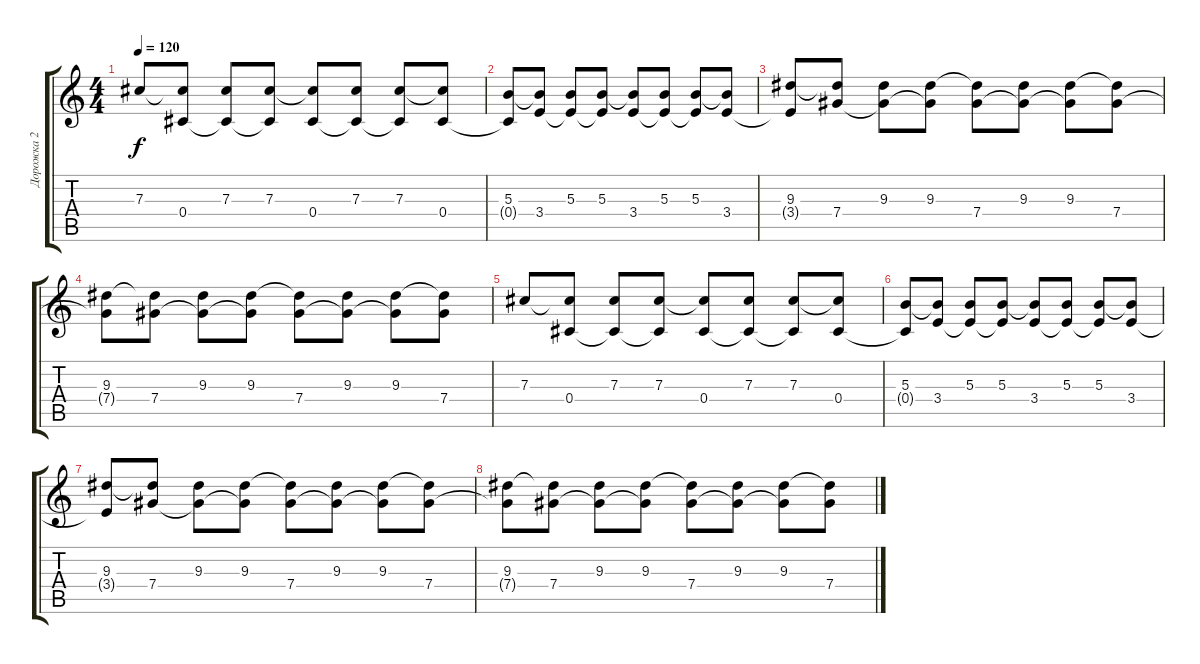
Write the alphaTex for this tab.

\track ("Дорожка 2" "Дорожка 2") {instrument acousticguitarnylon}
\staff {score tabs}
\tuning (Eb4 Bb3 Gb3 Db3 Ab2 Eb2) {hide}
\ts (4 4)
\tempo 120
\clef g2
\ks c
7.3.8{dy f instrument acousticguitarnylon} (7.3{t} 0.4).8 (7.3 0.4{t}).8 (7.3 0.4{t}).8 (7.3{t} 0.4).8 (7.3 0.4{t}).8 (7.3 0.4{t}).8 (7.3{t} 0.4).8 |
(5.3 0.4{t}).8 (5.3{t} 3.4).8 (5.3 3.4{t}).8 (5.3 3.4{t}).8 (5.3{t} 3.4).8 (5.3 3.4{t}).8 (5.3 3.4{t}).8 (5.3{t} 3.4).8 |
(9.3 3.4{t}).8 (9.3{t} 7.4).8 (9.3 7.4{t}).8 (9.3 7.4{t}).8 (9.3{t} 7.4).8 (9.3 7.4{t}).8 (9.3 7.4{t}).8 (9.3{t} 7.4).8 |
(9.3 7.4{t}).8 (9.3{t} 7.4).8 (9.3 7.4{t}).8 (9.3 7.4{t}).8 (9.3{t} 7.4).8 (9.3 7.4{t}).8 (9.3 7.4{t}).8 (9.3{t} 7.4).8 |
7.3.8 (7.3{t} 0.4).8 (7.3 0.4{t}).8 (7.3 0.4{t}).8 (7.3{t} 0.4).8 (7.3 0.4{t}).8 (7.3 0.4{t}).8 (7.3{t} 0.4).8 |
(5.3 0.4{t}).8 (5.3{t} 3.4).8 (5.3 3.4{t}).8 (5.3 3.4{t}).8 (5.3{t} 3.4).8 (5.3 3.4{t}).8 (5.3 3.4{t}).8 (5.3{t} 3.4).8 |
(9.3 3.4{t}).8 (9.3{t} 7.4).8 (9.3 7.4{t}).8 (9.3 7.4{t}).8 (9.3{t} 7.4).8 (9.3 7.4{t}).8 (9.3 7.4{t}).8 (9.3{t} 7.4).8 |
(9.3 7.4{t}).8 (9.3{t} 7.4).8 (9.3 7.4{t}).8 (9.3 7.4{t}).8 (9.3{t} 7.4).8 (9.3 7.4{t}).8 (9.3 7.4{t}).8 (9.3{t} 7.4).8
